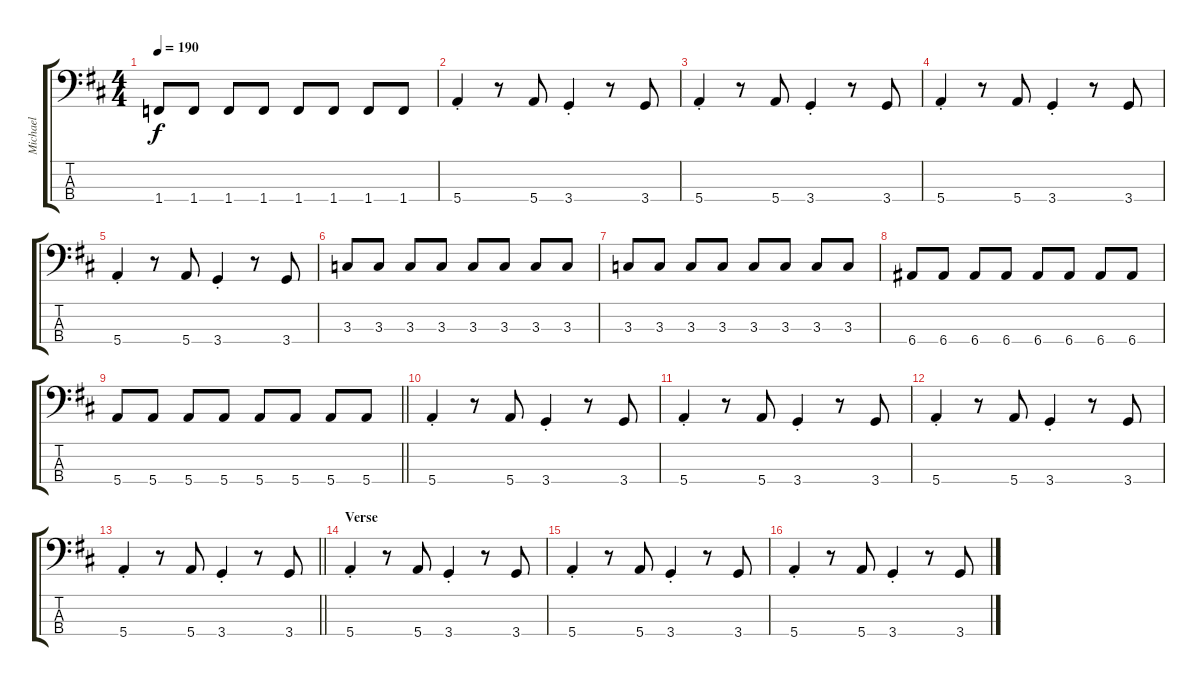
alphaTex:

\track ("Michael" "Michael") {instrument electricbassfinger}
\staff {score tabs}
\tuning (G2 D2 A1 E1) {hide}
\ts (4 4)
\tempo 190
\clef f4
\ks d
1.4.8{dy f} 1.4.8 1.4.8 1.4.8 1.4.8 1.4.8 1.4.8 1.4.8 |
5.4{st}.4 r.8 5.4.8 3.4{st}.4 r.8 3.4.8 |
5.4{st}.4 r.8 5.4.8 3.4{st}.4 r.8 3.4.8 |
5.4{st}.4 r.8 5.4.8 3.4{st}.4 r.8 3.4.8 |
5.4{st}.4 r.8 5.4.8 3.4{st}.4 r.8 3.4.8 |
3.3.8 3.3.8 3.3.8 3.3.8 3.3.8 3.3.8 3.3.8 3.3.8 |
3.3.8 3.3.8 3.3.8 3.3.8 3.3.8 3.3.8 3.3.8 3.3.8 |
6.4.8 6.4.8 6.4.8 6.4.8 6.4.8 6.4.8 6.4.8 6.4.8 |
\barLineRight lightlight
5.4.8 5.4.8 5.4.8 5.4.8 5.4.8 5.4.8 5.4.8 5.4.8 |
5.4{st}.4 r.8 5.4.8 3.4{st}.4 r.8 3.4.8 |
5.4{st}.4 r.8 5.4.8 3.4{st}.4 r.8 3.4.8 |
5.4{st}.4 r.8 5.4.8 3.4{st}.4 r.8 3.4.8 |
\barLineRight lightlight
5.4{st}.4 r.8 5.4.8 3.4{st}.4 r.8 3.4.8 |
\section ("" "Verse")
5.4{st}.4 r.8 5.4.8 3.4{st}.4 r.8 3.4.8 |
5.4{st}.4 r.8 5.4.8 3.4{st}.4 r.8 3.4.8 |
5.4{st}.4 r.8 5.4.8 3.4{st}.4 r.8 3.4.8
